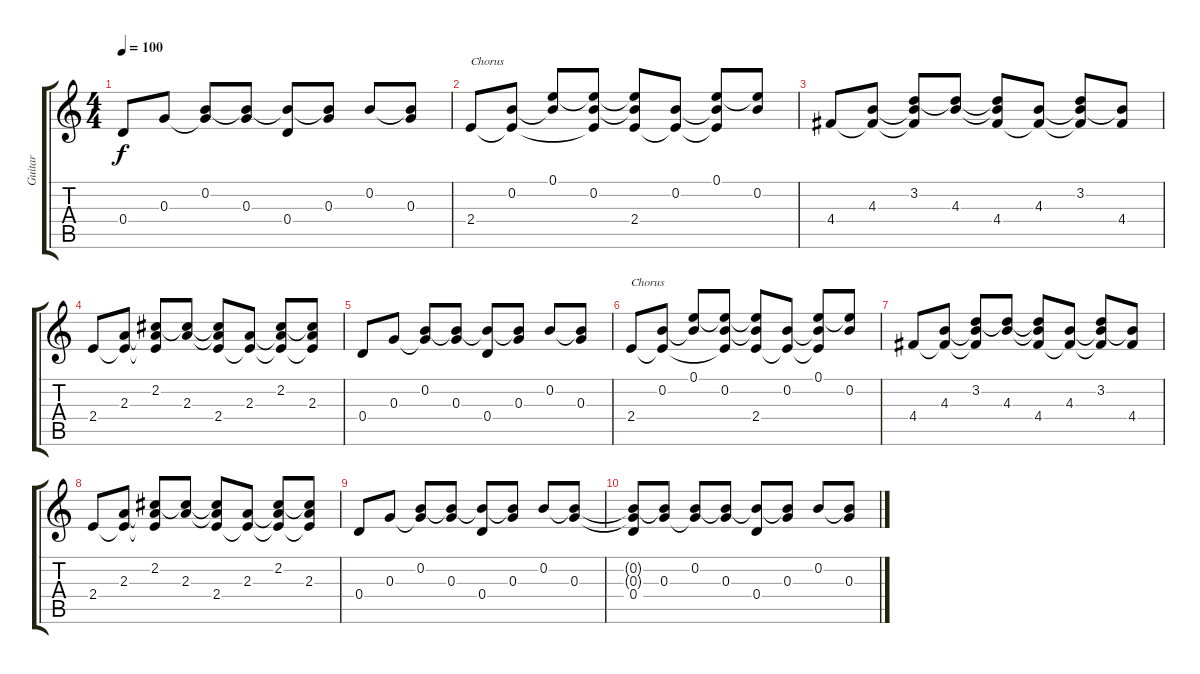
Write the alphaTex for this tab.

\track ("Guitar" "Guitar") {instrument acousticguitarnylon}
\staff {score tabs}
\tuning (E4 B3 G3 D3 A2 E2) {hide}
\ts (4 4)
\tempo 100
\clef g2
\ks c
0.4.8{dy f} 0.3.8 (0.2 0.3{t}).8 (0.2{t} 0.3).8 (0.2{t} 0.4).8 (0.2{t} 0.3).8 0.2.8 (0.2{t} 0.3).8 |
2.4.8{txt "Chorus"} (0.2 2.4{t}).8 (0.1 0.2{t}).8 (0.1{t} 0.2 2.4{t}).8 (0.1{t} 0.2{t} 2.4).8 (0.2 2.4{t}).8 (0.1 0.2{t} 2.4{t}).8 (0.1{t} 0.2).8 |
4.4.8 (4.3 4.4{t}).8 (3.2 4.3{t} 4.4{t}).8 (3.2{t} 4.3).8 (3.2{t} 4.3{t} 4.4).8 (4.3 4.4{t}).8 (3.2 4.3{t} 4.4{t}).8 (4.3{t} 4.4).8 |
2.4.8 (2.3 2.4{t}).8 (2.2 2.3{t} 2.4{t}).8 (2.2{t} 2.3).8 (2.2{t} 2.3{t} 2.4).8 (2.3 2.4{t}).8 (2.2 2.3{t} 2.4{t}).8 (2.2{t} 2.3 2.4{t}).8 |
0.4.8 0.3.8 (0.2 0.3{t}).8 (0.2{t} 0.3).8 (0.2{t} 0.4).8 (0.2{t} 0.3).8 0.2.8 (0.2{t} 0.3).8 |
2.4.8{txt "Chorus"} (0.2 2.4{t}).8 (0.1 0.2{t}).8 (0.1{t} 0.2 2.4{t}).8 (0.1{t} 0.2{t} 2.4).8 (0.2 2.4{t}).8 (0.1 0.2{t} 2.4{t}).8 (0.1{t} 0.2).8 |
4.4.8 (4.3 4.4{t}).8 (3.2 4.3{t} 4.4{t}).8 (3.2{t} 4.3).8 (3.2{t} 4.3{t} 4.4).8 (4.3 4.4{t}).8 (3.2 4.3{t} 4.4{t}).8 (4.3{t} 4.4).8 |
2.4.8 (2.3 2.4{t}).8 (2.2 2.3{t} 2.4{t}).8 (2.2{t} 2.3).8 (2.2{t} 2.3{t} 2.4).8 (2.3 2.4{t}).8 (2.2 2.3{t} 2.4{t}).8 (2.2{t} 2.3 2.4{t}).8 |
0.4.8 0.3.8 (0.2 0.3{t}).8 (0.2{t} 0.3).8 (0.2{t} 0.4).8 (0.2{t} 0.3).8 0.2.8 (0.2{t} 0.3).8 |
(0.2{t} 0.3{t} 0.4).8 (0.2{t} 0.3).8 (0.2 0.3{t}).8 (0.2{t} 0.3).8 (0.2{t} 0.4).8 (0.2{t} 0.3).8 0.2.8 (0.2{t} 0.3).8
